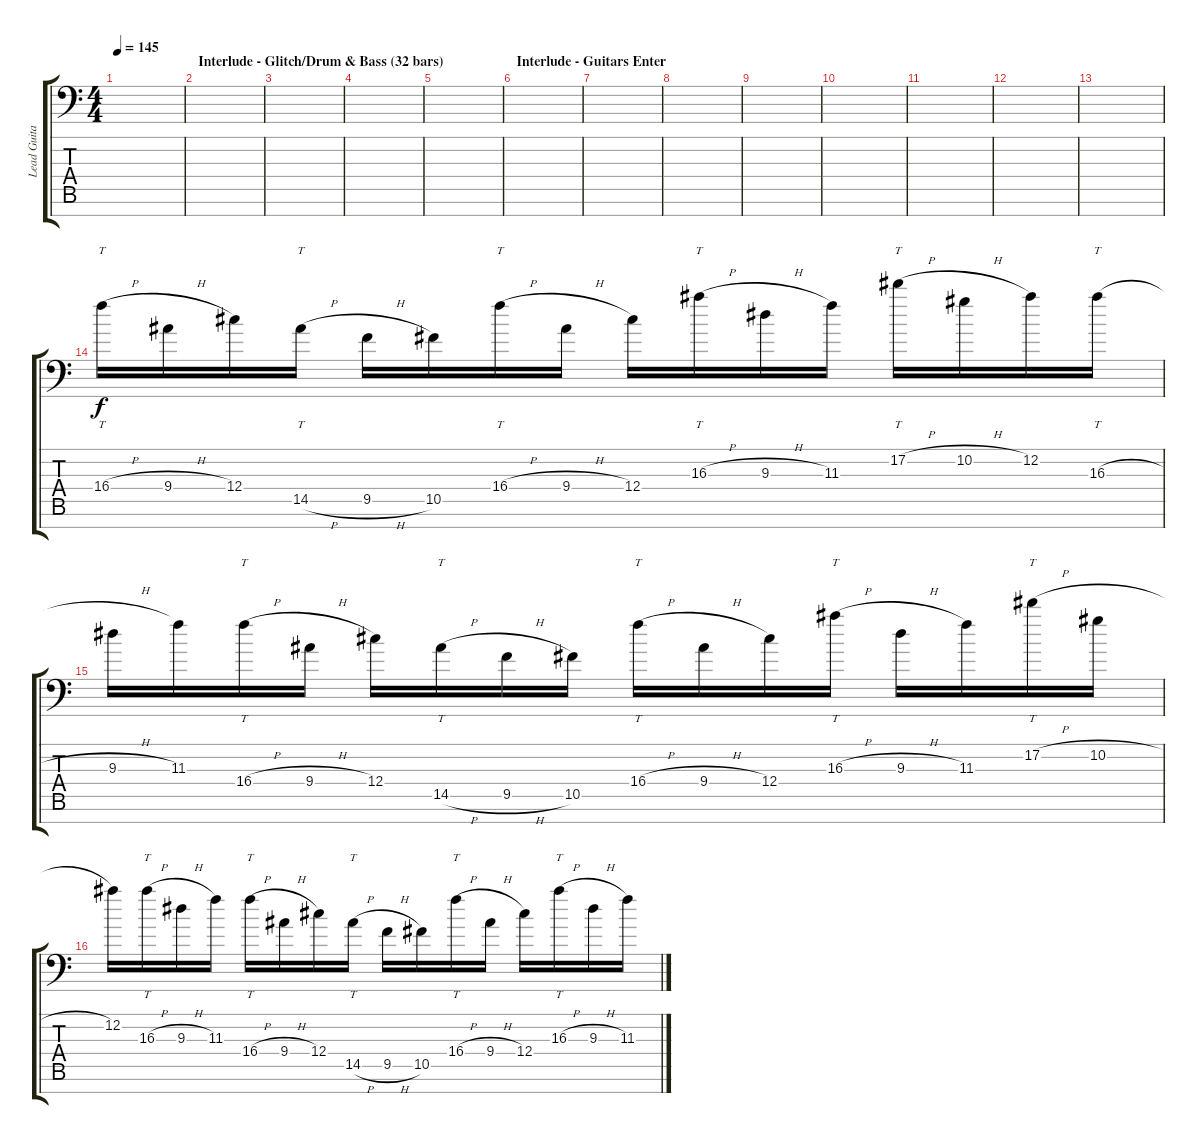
\track ("Lead Guitar 1" "Lead Guita") {instrument distortionguitar}
\staff {score tabs}
\tuning (Eb4 Bb3 Gb3 Db3 Ab2 Eb2 Bb1) {hide}
\ts (4 4)
\tempo 145
\clef f4
\ks c
|
\section ("" "Interlude - Glitch/Drum & Bass (32 bars)")
|
|
|
|
\section ("" "Interlude - Guitars Enter")
|
|
|
|
|
|
|
|
16.4{h}.16{tt} 9.4{h}.16 12.4.16 14.5{h}.16{tt} 9.5{h}.16 10.5.16 16.4{h}.16{tt} 9.4{h}.16 12.4.16 16.3{h}.16{tt} 9.3{h}.16 11.3.16 17.2{h}.16{tt} 10.2{h}.16 12.2.16 16.3{h}.16{tt} |
9.3{h}.16 11.3.16 16.4{h}.16{tt} 9.4{h}.16 12.4.16 14.5{h}.16{tt} 9.5{h}.16 10.5.16 16.4{h}.16{tt} 9.4{h}.16 12.4.16 16.3{h}.16{tt} 9.3{h}.16 11.3.16 17.2{h}.16{tt} 10.2{h}.16 |
12.2.16 16.3{h}.16{tt} 9.3{h}.16 11.3.16 16.4{h}.16{tt} 9.4{h}.16 12.4.16 14.5{h}.16{tt} 9.5{h}.16 10.5.16 16.4{h}.16{tt} 9.4{h}.16 12.4.16 16.3{h}.16{tt} 9.3{h}.16 11.3.16
